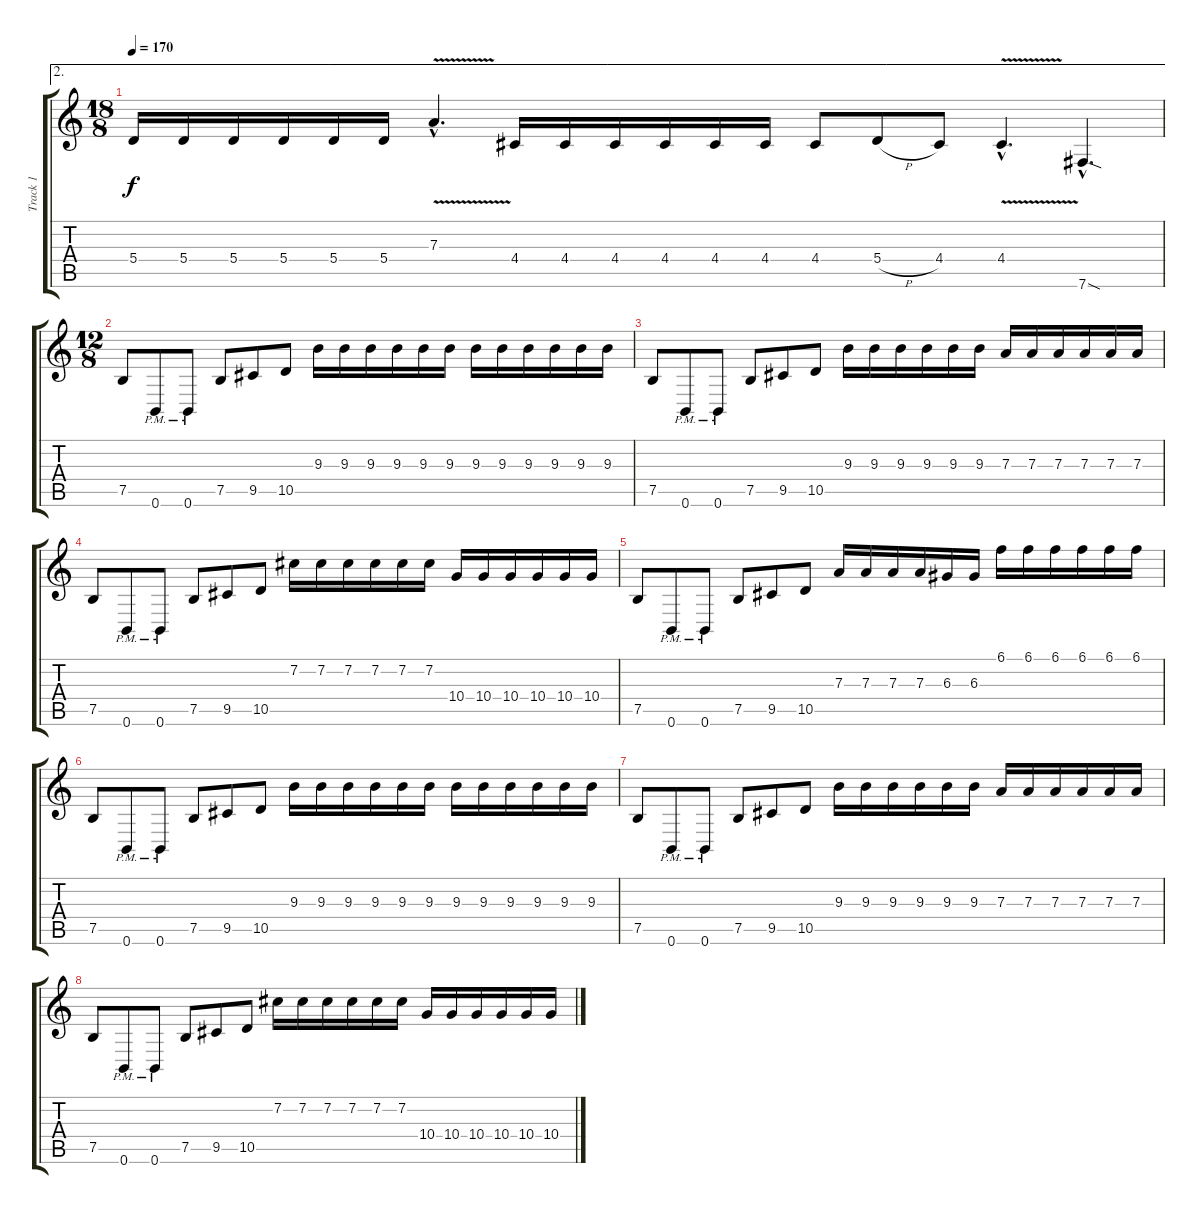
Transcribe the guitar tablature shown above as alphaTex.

\track ("Track 1" "Track 1") {instrument overdrivenguitar}
\staff {score tabs}
\tuning (B3 Gb3 D3 A2 E2 B1) {hide}
\ae 2
\ts (18 8)
\tempo 170
\clef g2
\ks c
5.4.16{dy f} 5.4.16 5.4.16 5.4.16 5.4.16 5.4.16 7.3{v hac}.4{d} 4.4.16 4.4.16 4.4.16 4.4.16 4.4.16 4.4.16 4.4.8 5.4{h}.8 4.4.8 4.4{v hac}.4{d} 7.6{sod hac}.4{d} |
\ts (12 8)
7.5.8 0.6{pm}.8 0.6{pm}.8 7.5.8 9.5.8 10.5.8 9.3.16 9.3.16 9.3.16 9.3.16 9.3.16 9.3.16 9.3.16 9.3.16 9.3.16 9.3.16 9.3.16 9.3.16 |
7.5.8 0.6{pm}.8 0.6{pm}.8 7.5.8 9.5.8 10.5.8 9.3.16 9.3.16 9.3.16 9.3.16 9.3.16 9.3.16 7.3.16 7.3.16 7.3.16 7.3.16 7.3.16 7.3.16 |
7.5.8 0.6{pm}.8 0.6{pm}.8 7.5.8 9.5.8 10.5.8 7.2.16 7.2.16 7.2.16 7.2.16 7.2.16 7.2.16 10.4.16 10.4.16 10.4.16 10.4.16 10.4.16 10.4.16 |
7.5.8 0.6{pm}.8 0.6{pm}.8 7.5.8 9.5.8 10.5.8 7.3.16 7.3.16 7.3.16 7.3.16 6.3.16 6.3.16 6.1.16 6.1.16 6.1.16 6.1.16 6.1.16 6.1.16 |
7.5.8 0.6{pm}.8 0.6{pm}.8 7.5.8 9.5.8 10.5.8 9.3.16 9.3.16 9.3.16 9.3.16 9.3.16 9.3.16 9.3.16 9.3.16 9.3.16 9.3.16 9.3.16 9.3.16 |
7.5.8 0.6{pm}.8 0.6{pm}.8 7.5.8 9.5.8 10.5.8 9.3.16 9.3.16 9.3.16 9.3.16 9.3.16 9.3.16 7.3.16 7.3.16 7.3.16 7.3.16 7.3.16 7.3.16 |
7.5.8 0.6{pm}.8 0.6{pm}.8 7.5.8 9.5.8 10.5.8 7.2.16 7.2.16 7.2.16 7.2.16 7.2.16 7.2.16 10.4.16 10.4.16 10.4.16 10.4.16 10.4.16 10.4.16
